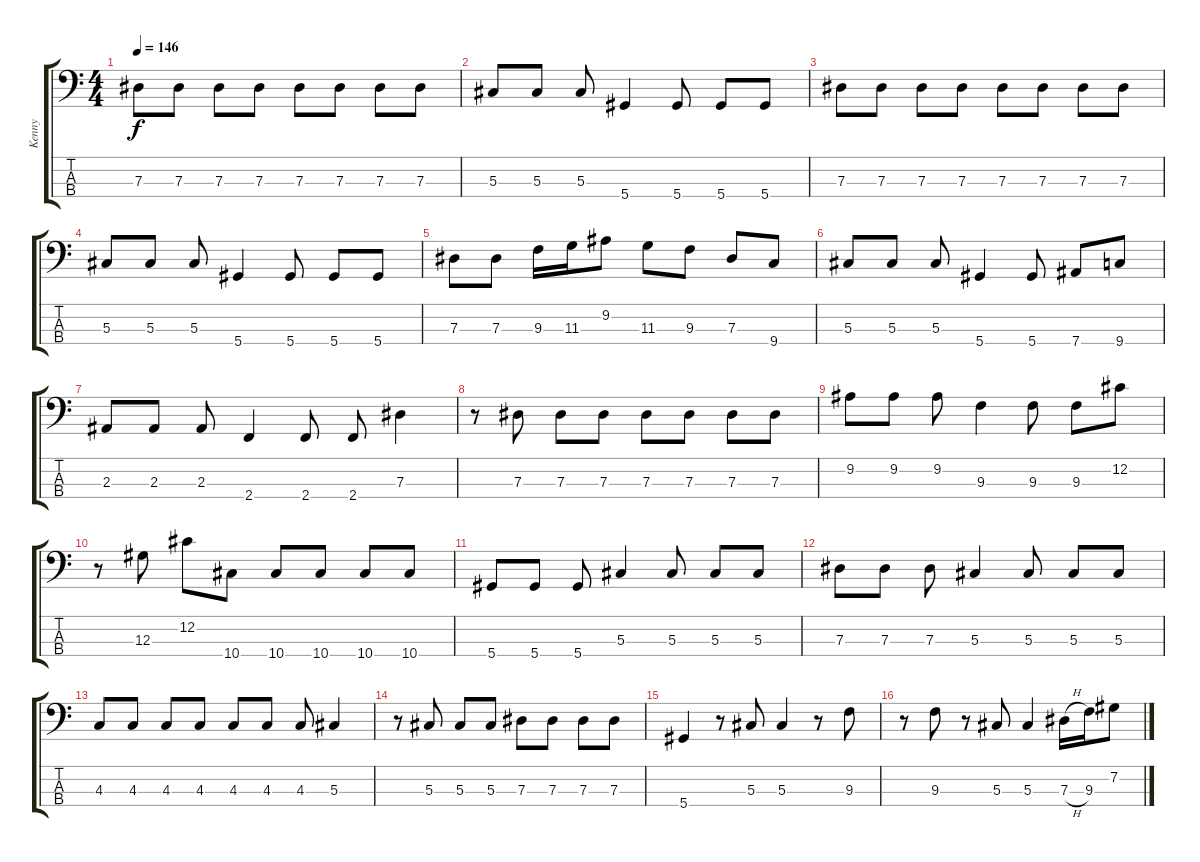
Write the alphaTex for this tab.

\track ("Kenny" "Kenny") {instrument electricbasspick}
\staff {score tabs}
\tuning (Gb2 Db2 Ab1 Eb1) {hide}
\ts (4 4)
\tempo 146
\clef f4
\ks c
7.3.8{dy f} 7.3.8 7.3.8 7.3.8 7.3.8 7.3.8 7.3.8 7.3.8 |
5.3.8 5.3.8 5.3.8 5.4.4 5.4.8 5.4.8 5.4.8 |
7.3.8 7.3.8 7.3.8 7.3.8 7.3.8 7.3.8 7.3.8 7.3.8 |
5.3.8 5.3.8 5.3.8 5.4.4 5.4.8 5.4.8 5.4.8 |
7.3.8 7.3.8 9.3.16 11.3.16 9.2.8 11.3.8 9.3.8 7.3.8 9.4.8 |
5.3.8 5.3.8 5.3.8 5.4.4 5.4.8 7.4.8 9.4.8 |
2.3.8 2.3.8 2.3.8 2.4.4 2.4.8 2.4.8 7.3.4 |
r.8 7.3.8 7.3.8 7.3.8 7.3.8 7.3.8 7.3.8 7.3.8 |
9.2.8 9.2.8 9.2.8 9.3.4 9.3.8 9.3.8 12.2.8 |
r.8 12.3.8 12.2.8 10.4.8 10.4.8 10.4.8 10.4.8 10.4.8 |
5.4.8 5.4.8 5.4.8 5.3.4 5.3.8 5.3.8 5.3.8 |
7.3.8 7.3.8 7.3.8 5.3.4 5.3.8 5.3.8 5.3.8 |
4.3.8 4.3.8 4.3.8 4.3.8 4.3.8 4.3.8 4.3.8 5.3.4 |
r.8 5.3.8 5.3.8 5.3.8 7.3.8 7.3.8 7.3.8 7.3.8 |
5.4.4 r.8 5.3.8 5.3.4 r.8 9.3.8 |
r.8 9.3.8 r.8 5.3.8 5.3.4 7.3{h}.16 9.3.16 7.2.8
